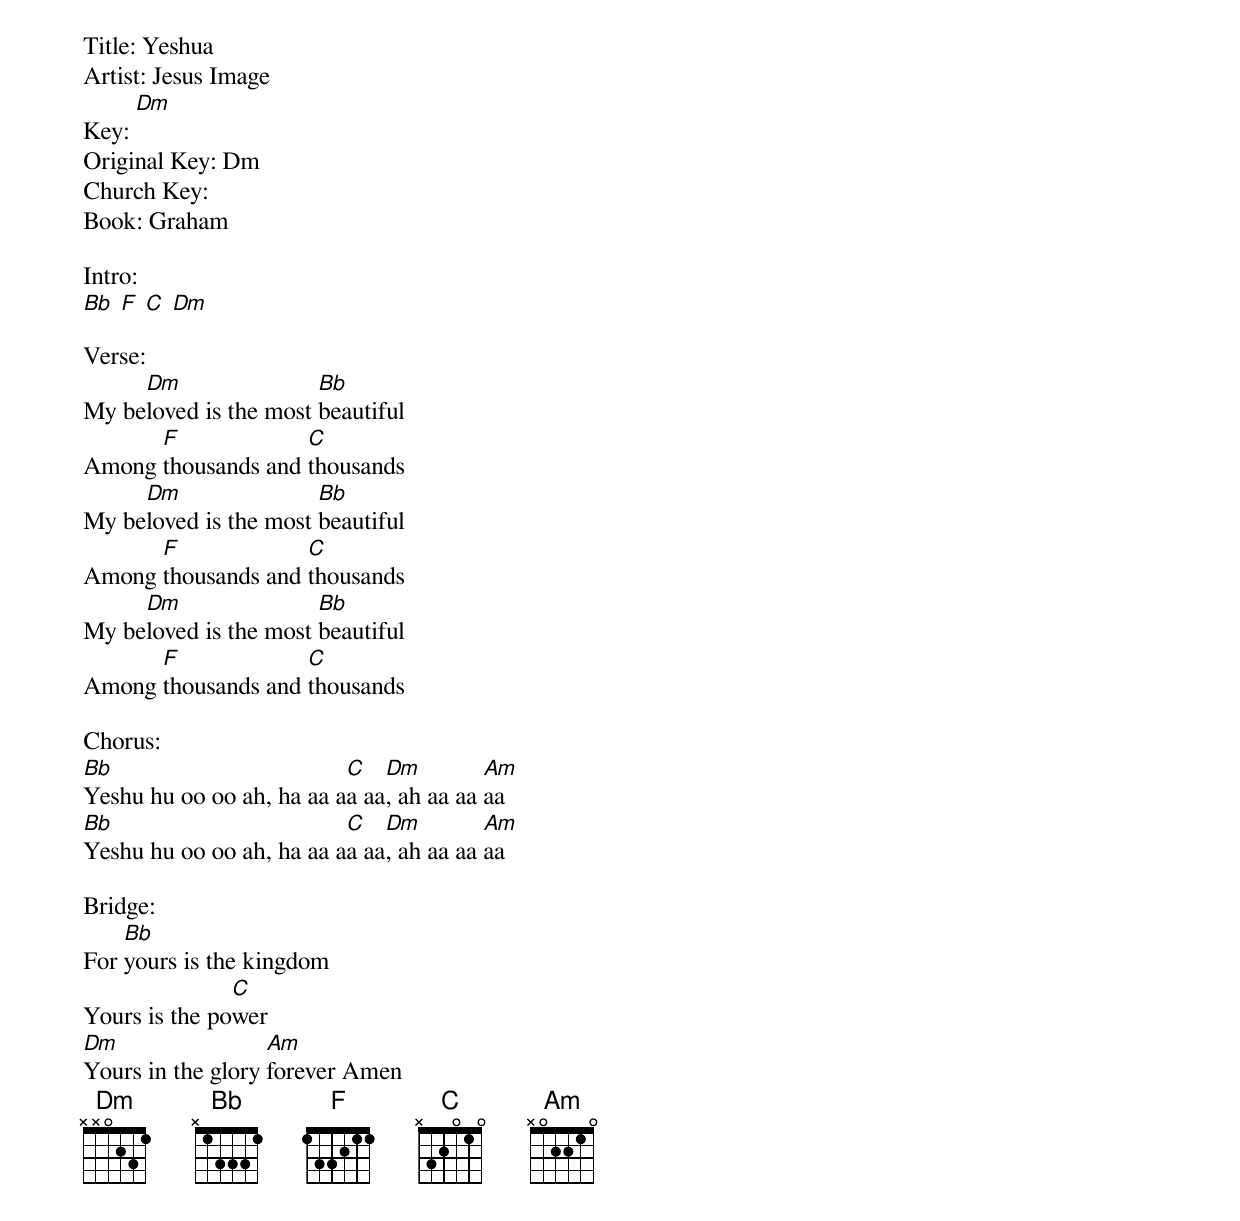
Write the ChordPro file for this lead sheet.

Title: Yeshua
Artist: Jesus Image
Key: [Dm]
Original Key: Dm
Church Key:
Book: Graham

Intro:
[Bb] [F] [C] [Dm]

Verse:
My be[Dm]loved is the most [Bb]beautiful
Among [F]thousands and [C]thousands
My be[Dm]loved is the most [Bb]beautiful
Among [F]thousands and [C]thousands
My be[Dm]loved is the most [Bb]beautiful
Among [F]thousands and [C]thousands

Chorus:
[Bb]Yeshu hu oo oo ah, ha aa a[C]a aa[Dm], ah aa aa [Am]aa
[Bb]Yeshu hu oo oo ah, ha aa a[C]a aa[Dm], ah aa aa [Am]aa

Bridge:
For [Bb]yours is the kingdom
Yours is the po[C]wer
[Dm]Yours in the glory [Am]forever Amen
